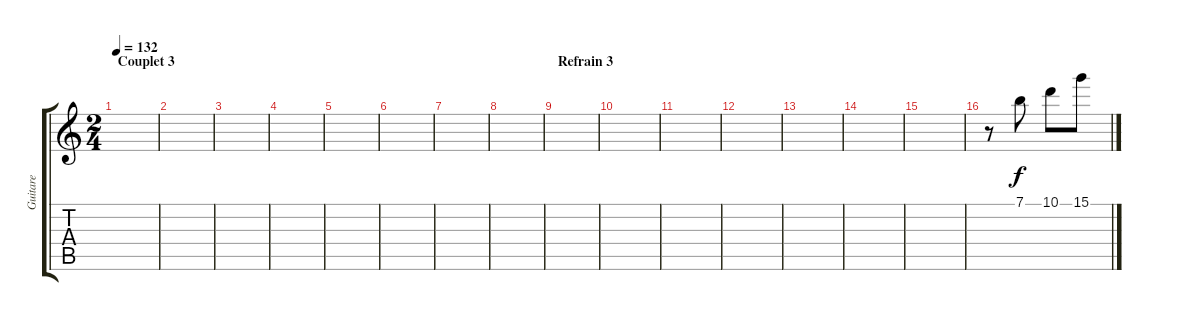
\track ("Guitare" "Guitare") {instrument acousticguitarnylon}
\staff {score tabs}
\tuning (E4 B3 G3 D3 A2 E2) {hide}
\ts (2 4)
\section ("" "Couplet 3")
\tempo 132
\clef g2
\ks c
|
|
|
|
|
|
|
|
\section ("" "Refrain 3")
|
|
|
|
|
|
|
r.8 7.1.8 10.1.8 15.1.8
